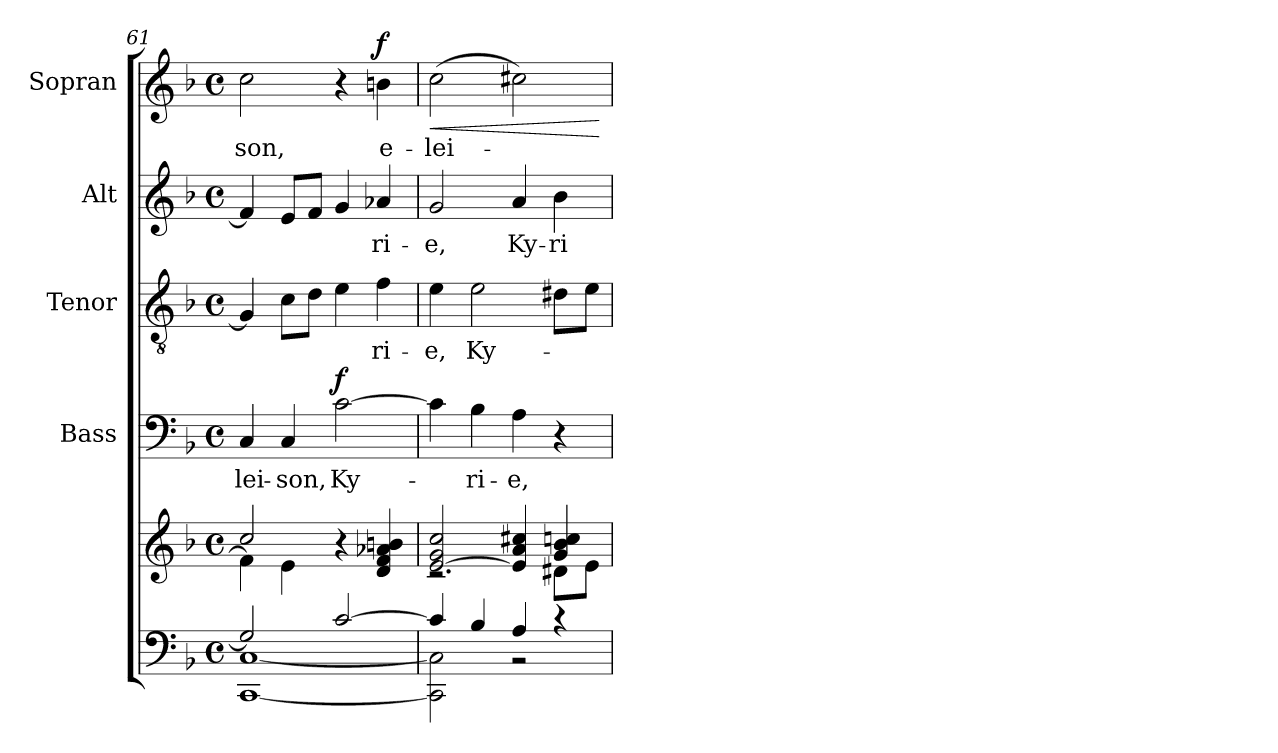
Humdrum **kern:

**kern	**kern	**kern	**text	**dynam	**kern	**text	**kern	**text	**kern	**text	**dynam
*part5	*part5	*part4	*part4	*part4	*part3	*part3	*part2	*part2	*part1	*part1	*part1
*staff6	*staff5	*staff4	*staff4	*staff4	*staff3	*staff3	*staff2	*staff2	*staff1	*staff1	*staff1
*	*	*I"Bass	*	*	*I"Tenor	*	*I"Alt	*	*I"Sopran	*	*
*	*	*I'B.	*	*	*I'T.	*	*I'A.	*	*I'S.	*	*
*clefF4	*clefG2	*clefF4	*	*	*clefGv2	*	*clefG2	*	*clefG2	*	*
*k[b-]	*k[b-]	*k[b-]	*	*	*k[b-]	*	*k[b-]	*	*k[b-]	*	*
*F:	*F:	*F:	*	*	*F:	*	*F:	*	*F:	*	*
*M4/4	*M4/4	*M4/4	*	*	*M4/4	*	*M4/4	*	*M4/4	*	*
*met(c)	*met(c)	*met(c)	*	*	*met(c)	*	*met(c)	*	*met(c)	*	*
=61	=61	=61	=61	=61	=61	=61	=61	=61	=61	=61	=61
*^	*^	*	*	*	*	*	*	*	*	*	*
!	!	!	!	!	!LO:LY:b	!	!	!	!	!	!	!LO:LY:b	!
2G/]	[<1CC [<1C	2cc/	4f\]	4C/	-lei-	.	4G/]	.	4f/]	.	2cc\	-son,	.
!	!	!	!	!	!LO:LY:b	!	!	!	!	!	!	!	!
.	.	.	4e\	4C/	-son,	.	8c\L	.	8e/L	.	.	.	.
.	.	.	.	.	.	.	8d\J	.	8f/J	.	.	.	.
!	!	!	!	!	!LO:LY:b	!LO:DY:a	!	!	!	!	!	!	!
[>2c/	.	4r	2ryy	[2c\	Ky-	f	4e\	.	4g/	.	4r	.	.
!	!	!	!	!	!	!	!	!LO:LY:b	!	!LO:LY:b	!	!LO:LY:b	!LO:DY:a
.	.	4d/ 4f/ 4a-X/ 4bn/	.	.	.	.	4f\	-ri-	4a-X/	-ri-	4bn\	e-	f
=62	=62	=62	=62	=62	=62	=62	=62	=62	=62	=62	=62	=62	=62
!	!	!	!	!	!	!	!	!LO:LY:b	!	!LO:LY:b	!	!LO:LY:b	!LO:HP:b
4c/]	2CC\] 2C\]	[>2e/ 2g/ 2cc/	2.rc	4c\]	.	.	4e\	-e,	2g/	-e,	(>2cc\	-lei-	<
!	!	!	!	!	!LO:LY:b	!	!	!LO:LY:b	!	!	!	!	!
4B-/	.	.	.	4B-\	-ri-	.	2e\	Ky-	.	.	.	.	.
!	!	!	!	!	!LO:LY:b	!	!	!	!	!LO:LY:b	!	!	!
4A/	2rBB	4e/] 4a/ 4cc#X/	.	4A\	-e,	.	.	.	4a/	Ky-	2cc#X\)	.	.
!	!	!	!	!	!	!	!	!	!	!LO:LY:b	!	!	!
4rB	.	4g/ 4b-/ 4ccn/	8d#X\L	4r	.	.	8d#X\L	.	4b-\	-ri-	.	.	.
.	.	.	8e\J	.	.	.	8e\J	.	.	.	.	.	.
*v	*v	*	*	*	*	*	*	*	*	*	*	*	*
*	*v	*v	*	*	*	*	*	*	*	*	*	*
.	.	.	.	.	.	.	.	.	.	.	[
=	=	=	=	=	=	=	=	=	=	=	=
*-	*-	*-	*-	*-	*-	*-	*-	*-	*-	*-	*-
